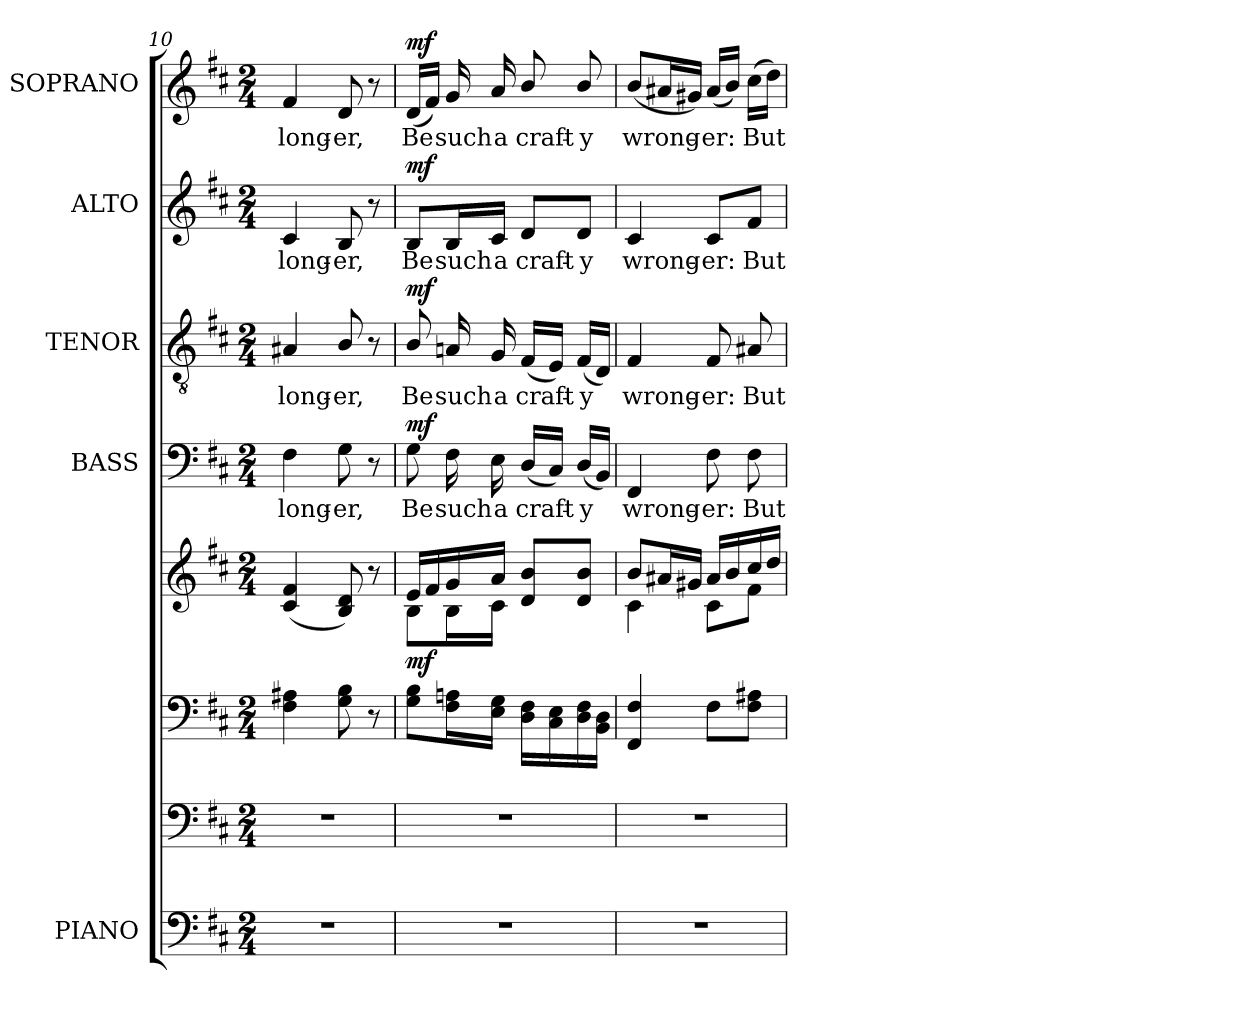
**kern	**kern	**kern	**kern	**dynam	**kern	**text	**dynam	**kern	**text	**dynam	**kern	**text	**dynam	**kern	**text	**dynam
*part5	*part5	*part5	*part5	*part5	*part4	*part4	*part4	*part3	*part3	*part3	*part2	*part2	*part2	*part1	*part1	*part1
*staff8	*staff7	*staff6	*staff5	*staff5/6/7/8	*staff4	*staff4	*staff4	*staff3	*staff3	*staff3	*staff2	*staff2	*staff2	*staff1	*staff1	*staff1
*I"PIANO	*	*	*	*	*I"BASS	*	*	*I"TENOR	*	*	*I"ALTO	*	*	*I"SOPRANO	*	*
*I'Pno.	*	*	*	*	*I'B.	*	*	*I'T.	*	*	*I'A.	*	*	*I'S.	*	*
*clefF4	*clefF4	*clefF4	*clefG2	*	*clefF4	*	*	*clefGv2	*	*	*clefG2	*	*	*clefG2	*	*
*	*	*	*	*	*	*	*	*ITrd7c12	*	*	*	*	*	*	*	*
*k[f#c#]	*k[f#c#]	*k[f#c#]	*k[f#c#]	*	*k[f#c#]	*	*	*k[f#c#]	*	*	*k[f#c#]	*	*	*k[f#c#]	*	*
*D:	*D:	*D:	*D:	*	*D:	*	*	*D:	*	*	*D:	*	*	*D:	*	*
*M2/4	*M2/4	*M2/4	*M2/4	*	*M2/4	*	*	*M2/4	*	*	*M2/4	*	*	*M2/4	*	*
=10	=10	=10	=10	=10	=10	=10	=10	=10	=10	=10	=10	=10	=10	=10	=10	=10
!LO:N:vis=1	!LO:N:vis=1	!	!	!	!	!	!	!	!	!	!	!	!	!	!	!
!	!	!	!	!	!	!LO:LY:b:color=#000000	!	!	!	!	!	!	!	!	!	!
!	!	!	!	!	!	!	!	!	!LO:LY:b:color=#000000	!	!	!	!	!	!	!
!	!	!	!	!	!	!	!	!	!	!	!	!LO:LY:b:color=#000000	!	!	!	!
!	!	!	!	!	!	!	!	!	!	!	!	!	!	!	!LO:LY:b:color=#000000	!
2r	2r	4F#i\ 4A#Xi	(4c#i/ 4f#i	.	4F#i\	long-	.	4AA#Xi/	long-	.	4c#i/	long-	.	4f#i/	long-	.
!	!	!	!	!	!	!LO:LY:b:color=#000000	!	!	!	!	!	!	!	!	!	!
!	!	!	!	!	!	!	!	!	!LO:LY:b:color=#000000	!	!	!	!	!	!	!
!	!	!	!	!	!	!	!	!	!	!	!	!LO:LY:b:color=#000000	!	!	!	!
!	!	!	!	!	!	!	!	!	!	!	!	!	!	!	!LO:LY:b:color=#000000	!
.	.	8Gi\ 8Bi	8Bi/ 8di)	.	8Gi\	-er,	.	8BBi/	-er,	.	8Bi/	-er,	.	8di/	-er,	.
.	.	8r	8r	.	8r	.	.	8r	.	.	8r	.	.	8r	.	.
!!LO:PB:g=z
=11	=11	=11	=11	=11	=11	=11	=11	=11	=11	=11	=11	=11	=11	=11	=11	=11
!LO:N:vis=1	!LO:N:vis=1	!	!	!	!	!	!	!	!	!	!	!	!	!	!	!
*	*	*	*^	*	*	*	*	*	*	*	*	*	*	*	*	*
!	!	!	!	!	!	!	!LO:LY:b:color=#000000	!	!	!	!	!	!	!	!	!	!
!	!	!	!	!	!	!	!	!	!	!LO:LY:b:color=#000000	!	!	!	!	!	!	!
!	!	!	!	!	!	!	!	!	!	!	!	!	!LO:LY:b:color=#000000	!	!	!	!
!	!	!	!	!	!	!	!	!	!	!	!	!	!	!	!	!LO:LY:b:color=#000000	!
2r	2r	8Gi\ 8BiL	16ei/LL	8Bi\L	mf	8Gi\	Be	mf	8BBi/	Be	mf	8Bi/L	Be	mf	(16di/LL	Be	mf
.	.	.	16f#i/	.	.	.	.	.	.	.	.	.	.	.	16f#i/JJ)	.	.
!	!	!	!	!	!	!	!LO:LY:b:color=#000000	!	!	!	!	!	!	!	!	!	!
!	!	!	!	!	!	!	!	!	!	!LO:LY:b:color=#000000	!	!	!	!	!	!	!
!	!	!	!	!	!	!	!	!	!	!	!	!	!LO:LY:b:color=#000000	!	!	!	!
!	!	!	!	!	!	!	!	!	!	!	!	!	!	!	!	!LO:LY:b:color=#000000	!
.	.	16F#i\ 16AniL	16gi/	16Bi\L	.	16F#i\	such	.	16AAni/	such	.	16Bi/L	such	.	16gi/	such	.
!	!	!	!	!	!	!	!LO:LY:b:color=#000000	!	!	!	!	!	!	!	!	!	!
!	!	!	!	!	!	!	!	!	!	!LO:LY:b:color=#000000	!	!	!	!	!	!	!
!	!	!	!	!	!	!	!	!	!	!	!	!	!LO:LY:b:color=#000000	!	!	!	!
!	!	!	!	!	!	!	!	!	!	!	!	!	!	!	!	!LO:LY:b:color=#000000	!
.	.	16Ei\ 16GiJJ	16ai/JJ	16c#i\JJ	.	16Ei\	a	.	16GGi/	a	.	16c#i/JJ	a	.	16ai/	a	.
!	!	!	!	!	!	!	!LO:LY:b:color=#000000	!	!	!	!	!	!	!	!	!	!
!	!	!	!	!	!	!	!	!	!	!LO:LY:b:color=#000000	!	!	!	!	!	!	!
!	!	!	!	!	!	!	!	!	!	!	!	!	!LO:LY:b:color=#000000	!	!	!	!
!	!	!	!	!	!	!	!	!	!	!	!	!	!	!	!	!LO:LY:b:color=#000000	!
.	.	16Di\ 16F#iLL	8di/ 8biL	4ryy	.	(16Di/LL	craft-	.	(16FF#i/LL	craft-	.	8di/L	craft-	.	8bi/	craft-	.
.	.	16C#i\ 16Ei	.	.	.	16C#i/JJ)	.	.	16EEi/JJ)	.	.	.	.	.	.	.	.
!	!	!	!	!	!	!	!LO:LY:b:color=#000000	!	!	!	!	!	!	!	!	!	!
!	!	!	!	!	!	!	!	!	!	!LO:LY:b:color=#000000	!	!	!	!	!	!	!
!	!	!	!	!	!	!	!	!	!	!	!	!	!LO:LY:b:color=#000000	!	!	!	!
!	!	!	!	!	!	!	!	!	!	!	!	!	!	!	!	!LO:LY:b:color=#000000	!
.	.	16Di\ 16F#i	8di/ 8biJ	.	.	(16Di/LL	-y	.	(16FF#i/LL	-y	.	8di/J	-y	.	8bi/	-y	.
.	.	16BBi\ 16DiJJ	.	.	.	16BBi/JJ)	.	.	16DDi/JJ)	.	.	.	.	.	.	.	.
=12	=12	=12	=12	=12	=12	=12	=12	=12	=12	=12	=12	=12	=12	=12	=12	=12	=12
!LO:N:vis=1	!LO:N:vis=1	!	!	!	!	!	!	!	!	!	!	!	!	!	!	!	!
!	!	!	!	!	!	!	!LO:LY:b:color=#000000	!	!	!	!	!	!	!	!	!	!
!	!	!	!	!	!	!	!	!	!	!LO:LY:b:color=#000000	!	!	!	!	!	!	!
!	!	!	!	!	!	!	!	!	!	!	!	!	!LO:LY:b:color=#000000	!	!	!	!
!	!	!	!	!	!	!	!	!	!	!	!	!	!	!	!	!LO:LY:b:color=#000000	!
2r	2r	4FF#i/ 4F#i	8bi/L	4c#i\	.	4FF#i/	wrong-	.	4FF#i/	wrong-	.	4c#i/	wrong-	.	(8bi/L	wrong-	.
.	.	.	16a#Xi/L	.	.	.	.	.	.	.	.	.	.	.	16a#Xi/L	.	.
.	.	.	16g#Xi/JJ	.	.	.	.	.	.	.	.	.	.	.	16g#Xi/JJ)	.	.
!	!	!	!	!	!	!	!LO:LY:b:color=#000000	!	!	!	!	!	!	!	!	!	!
!	!	!	!	!	!	!	!	!	!	!LO:LY:b:color=#000000	!	!	!	!	!	!	!
!	!	!	!	!	!	!	!	!	!	!	!	!	!LO:LY:b:color=#000000	!	!	!	!
!	!	!	!	!	!	!	!	!	!	!	!	!	!	!	!	!LO:LY:b:color=#000000	!
.	.	8F#i\L	16a#i/LL	8c#i\L	.	8F#i\	-er:	.	8FF#i/	-er:	.	8c#i/L	-er:	.	(16a#i/LL	-er:	.
.	.	.	16bi/	.	.	.	.	.	.	.	.	.	.	.	16bi/JJ)	.	.
!	!	!	!	!	!	!	!LO:LY:b:color=#000000	!	!	!	!	!	!	!	!	!	!
!	!	!	!	!	!	!	!	!	!	!LO:LY:b:color=#000000	!	!	!	!	!	!	!
!	!	!	!	!	!	!	!	!	!	!	!	!	!LO:LY:b:color=#000000	!	!	!	!
!	!	!	!	!	!	!	!	!	!	!	!	!	!	!	!	!LO:LY:b:color=#000000	!
.	.	8F#i\ 8A#XiJ	16cc#i/	8f#i\J	.	8F#i\	But	.	8AA#Xi/	But	.	8f#i/J	But	.	(16cc#i\LL	But	.
.	.	.	16ddi/JJ	.	.	.	.	.	.	.	.	.	.	.	16ddi\JJ)	.	.
*	*	*	*v	*v	*	*	*	*	*	*	*	*	*	*	*	*	*
=	=	=	=	=	=	=	=	=	=	=	=	=	=	=	=	=
*-	*-	*-	*-	*-	*-	*-	*-	*-	*-	*-	*-	*-	*-	*-	*-	*-
